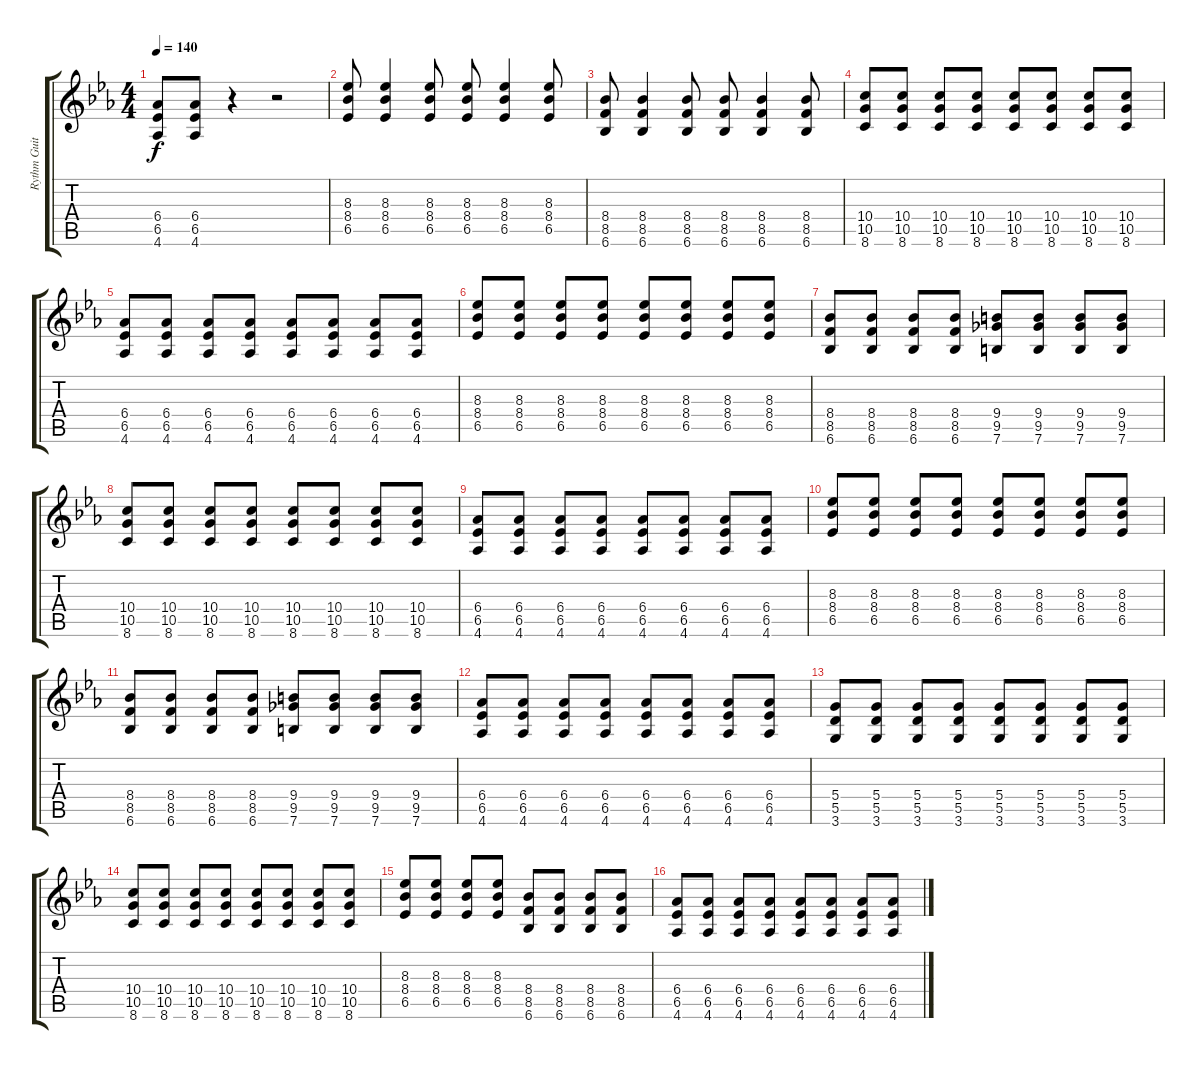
\track ("Rythm Guitar" "Rythm Guit") {instrument overdrivenguitar}
\staff {score tabs}
\tuning (E4 B3 G3 D3 A2 E2) {hide}
\ts (4 4)
\tempo 140
\clef g2
\ks eb
(6.4 6.5 4.6).8{dy f} (6.4 6.5 4.6).8 r.4 r.2 |
(8.3 8.4 6.5).8 (8.3 8.4 6.5).4 (8.3 8.4 6.5).8 (8.3 8.4 6.5).8 (8.3 8.4 6.5).4 (8.3 8.4 6.5).8 |
(8.4 8.5 6.6).8 (8.4 8.5 6.6).4 (8.4 8.5 6.6).8 (8.4 8.5 6.6).8 (8.4 8.5 6.6).4 (8.4 8.5 6.6).8 |
(10.4 10.5 8.6).8 (10.4 10.5 8.6).8 (10.4 10.5 8.6).8 (10.4 10.5 8.6).8 (10.4 10.5 8.6).8 (10.4 10.5 8.6).8 (10.4 10.5 8.6).8 (10.4 10.5 8.6).8 |
(6.4 6.5 4.6).8 (6.4 6.5 4.6).8 (6.4 6.5 4.6).8 (6.4 6.5 4.6).8 (6.4 6.5 4.6).8 (6.4 6.5 4.6).8 (6.4 6.5 4.6).8 (6.4 6.5 4.6).8 |
(8.3 8.4 6.5).8 (8.3 8.4 6.5).8 (8.3 8.4 6.5).8 (8.3 8.4 6.5).8 (8.3 8.4 6.5).8 (8.3 8.4 6.5).8 (8.3 8.4 6.5).8 (8.3 8.4 6.5).8 |
(8.4 8.5 6.6).8 (8.4 8.5 6.6).8 (8.4 8.5 6.6).8 (8.4 8.5 6.6).8 (9.4 9.5 7.6).8 (9.4 9.5 7.6).8 (9.4 9.5 7.6).8 (9.4 9.5 7.6).8 |
(10.4 10.5 8.6).8 (10.4 10.5 8.6).8 (10.4 10.5 8.6).8 (10.4 10.5 8.6).8 (10.4 10.5 8.6).8 (10.4 10.5 8.6).8 (10.4 10.5 8.6).8 (10.4 10.5 8.6).8 |
(6.4 6.5 4.6).8 (6.4 6.5 4.6).8 (6.4 6.5 4.6).8 (6.4 6.5 4.6).8 (6.4 6.5 4.6).8 (6.4 6.5 4.6).8 (6.4 6.5 4.6).8 (6.4 6.5 4.6).8 |
(8.3 8.4 6.5).8 (8.3 8.4 6.5).8 (8.3 8.4 6.5).8 (8.3 8.4 6.5).8 (8.3 8.4 6.5).8 (8.3 8.4 6.5).8 (8.3 8.4 6.5).8 (8.3 8.4 6.5).8 |
(8.4 8.5 6.6).8 (8.4 8.5 6.6).8 (8.4 8.5 6.6).8 (8.4 8.5 6.6).8 (9.4 9.5 7.6).8 (9.4 9.5 7.6).8 (9.4 9.5 7.6).8 (9.4 9.5 7.6).8 |
(6.4 6.5 4.6).8 (6.4 6.5 4.6).8 (6.4 6.5 4.6).8 (6.4 6.5 4.6).8 (6.4 6.5 4.6).8 (6.4 6.5 4.6).8 (6.4 6.5 4.6).8 (6.4 6.5 4.6).8 |
(5.4 5.5 3.6).8 (5.4 5.5 3.6).8 (5.4 5.5 3.6).8 (5.4 5.5 3.6).8 (5.4 5.5 3.6).8 (5.4 5.5 3.6).8 (5.4 5.5 3.6).8 (5.4 5.5 3.6).8 |
(10.4 10.5 8.6).8 (10.4 10.5 8.6).8 (10.4 10.5 8.6).8 (10.4 10.5 8.6).8 (10.4 10.5 8.6).8 (10.4 10.5 8.6).8 (10.4 10.5 8.6).8 (10.4 10.5 8.6).8 |
(8.3 8.4 6.5).8 (8.3 8.4 6.5).8 (8.3 8.4 6.5).8 (8.3 8.4 6.5).8 (8.4 8.5 6.6).8 (8.4 8.5 6.6).8 (8.4 8.5 6.6).8 (8.4 8.5 6.6).8 |
(6.4 6.5 4.6).8 (6.4 6.5 4.6).8 (6.4 6.5 4.6).8 (6.4 6.5 4.6).8 (6.4 6.5 4.6).8 (6.4 6.5 4.6).8 (6.4 6.5 4.6).8 (6.4 6.5 4.6).8
